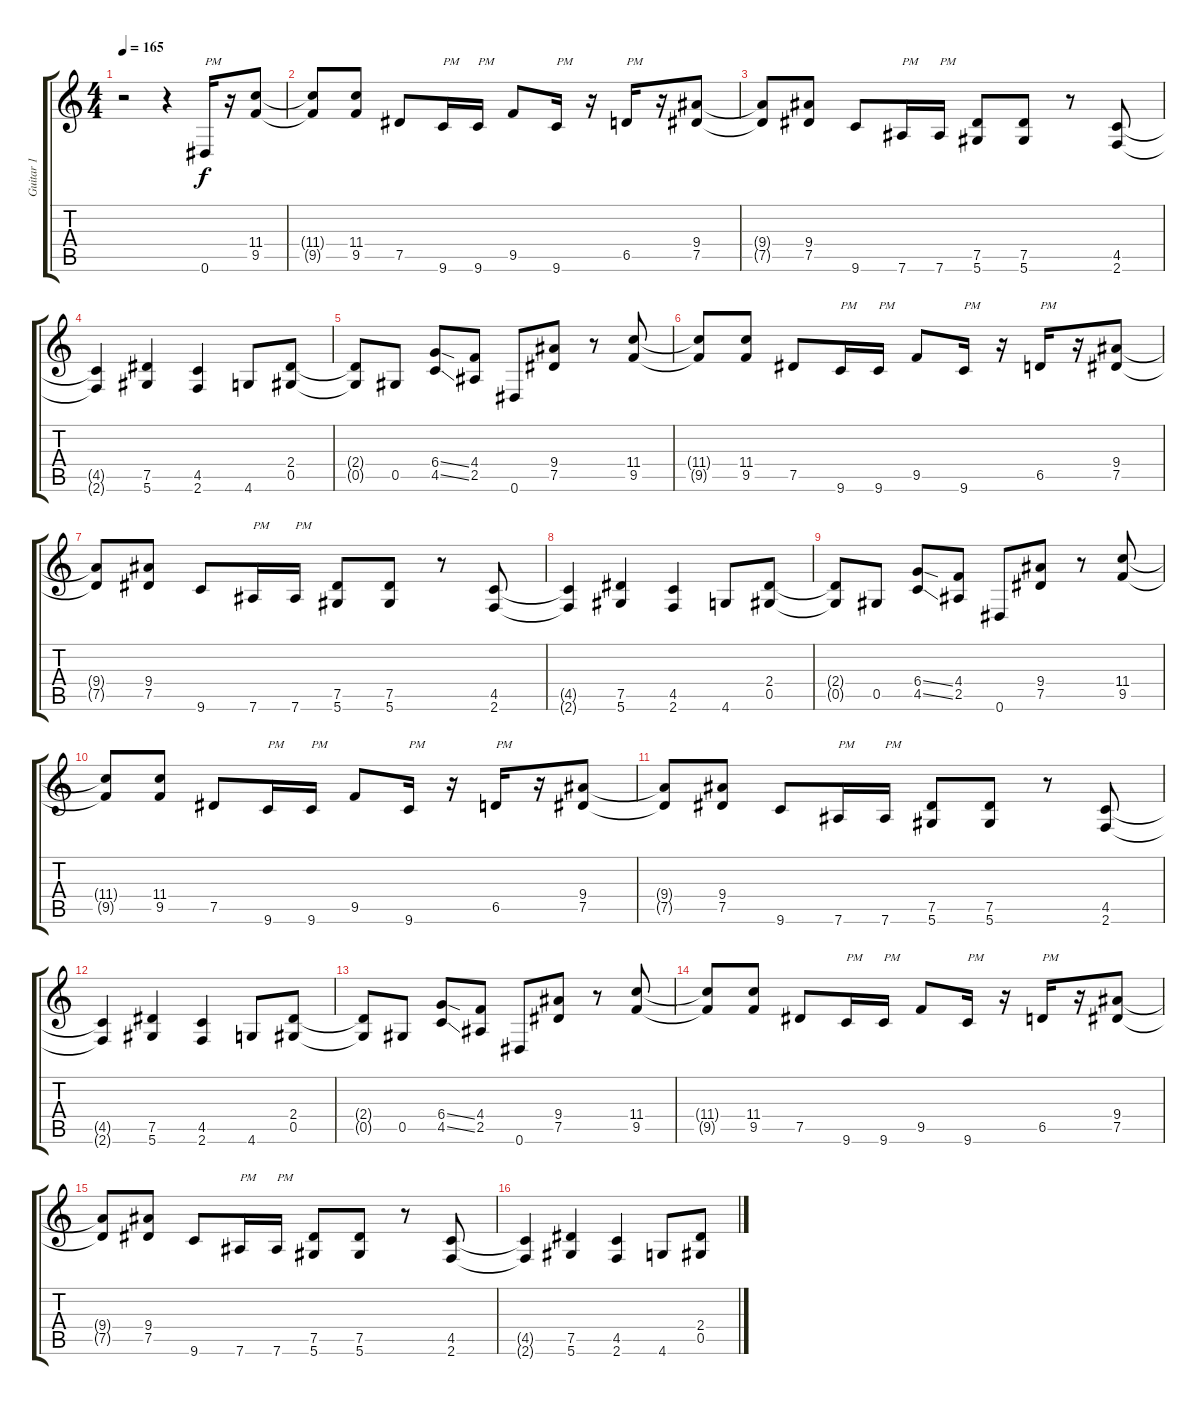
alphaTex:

\track ("Guitar 1" "Guitar 1") {instrument distortionguitar}
\staff {score tabs}
\tuning (Eb4 Bb3 Gb3 Db3 Ab2 Eb2) {hide}
\ts (4 4)
\tempo 165
\clef g2
\ks c
r.2{dy f instrument distortionguitar} r.4 0.6.16{txt "PM"} r.16 (11.4 9.5).8 |
(11.4{t} 9.5{t}).8 (11.4 9.5).8 7.5.8 9.6.16{txt "PM"} 9.6.16{txt "PM"} 9.5.8 9.6.16{txt "PM"} r.16 6.5.16{txt "PM"} r.16 (9.4 7.5).8 |
(9.4{t} 7.5{t}).8 (9.4 7.5).8 9.6.8 7.6.16{txt "PM"} 7.6.16{txt "PM"} (7.5 5.6).8 (7.5 5.6).8 r.8 (4.5 2.6).8 |
(4.5{t} 2.6{t}).4 (7.5 5.6).4 (4.5 2.6).4 4.6.8 (2.4 0.5).8 |
(2.4{t} 0.5{t}).8 0.5.8 (6.4{ss} 4.5{ss}).8 (4.4 2.5).8 0.6.8 (9.4 7.5).8 r.8 (11.4 9.5).8 |
(11.4{t} 9.5{t}).8 (11.4 9.5).8 7.5.8 9.6.16{txt "PM"} 9.6.16{txt "PM"} 9.5.8 9.6.16{txt "PM"} r.16 6.5.16{txt "PM"} r.16 (9.4 7.5).8 |
(9.4{t} 7.5{t}).8 (9.4 7.5).8 9.6.8 7.6.16{txt "PM"} 7.6.16{txt "PM"} (7.5 5.6).8 (7.5 5.6).8 r.8 (4.5 2.6).8 |
(4.5{t} 2.6{t}).4 (7.5 5.6).4 (4.5 2.6).4 4.6.8 (2.4 0.5).8 |
(2.4{t} 0.5{t}).8 0.5.8 (6.4{ss} 4.5{ss}).8 (4.4 2.5).8 0.6.8 (9.4 7.5).8 r.8 (11.4 9.5).8 |
(11.4{t} 9.5{t}).8 (11.4 9.5).8 7.5.8 9.6.16{txt "PM"} 9.6.16{txt "PM"} 9.5.8 9.6.16{txt "PM"} r.16 6.5.16{txt "PM"} r.16 (9.4 7.5).8 |
(9.4{t} 7.5{t}).8 (9.4 7.5).8 9.6.8 7.6.16{txt "PM"} 7.6.16{txt "PM"} (7.5 5.6).8 (7.5 5.6).8 r.8 (4.5 2.6).8 |
(4.5{t} 2.6{t}).4 (7.5 5.6).4 (4.5 2.6).4 4.6.8 (2.4 0.5).8 |
(2.4{t} 0.5{t}).8 0.5.8 (6.4{ss} 4.5{ss}).8 (4.4 2.5).8 0.6.8 (9.4 7.5).8 r.8 (11.4 9.5).8 |
(11.4{t} 9.5{t}).8 (11.4 9.5).8 7.5.8 9.6.16{txt "PM"} 9.6.16{txt "PM"} 9.5.8 9.6.16{txt "PM"} r.16 6.5.16{txt "PM"} r.16 (9.4 7.5).8 |
(9.4{t} 7.5{t}).8 (9.4 7.5).8 9.6.8 7.6.16{txt "PM"} 7.6.16{txt "PM"} (7.5 5.6).8 (7.5 5.6).8 r.8 (4.5 2.6).8 |
(4.5{t} 2.6{t}).4 (7.5 5.6).4 (4.5 2.6).4 4.6.8 (2.4 0.5).8
